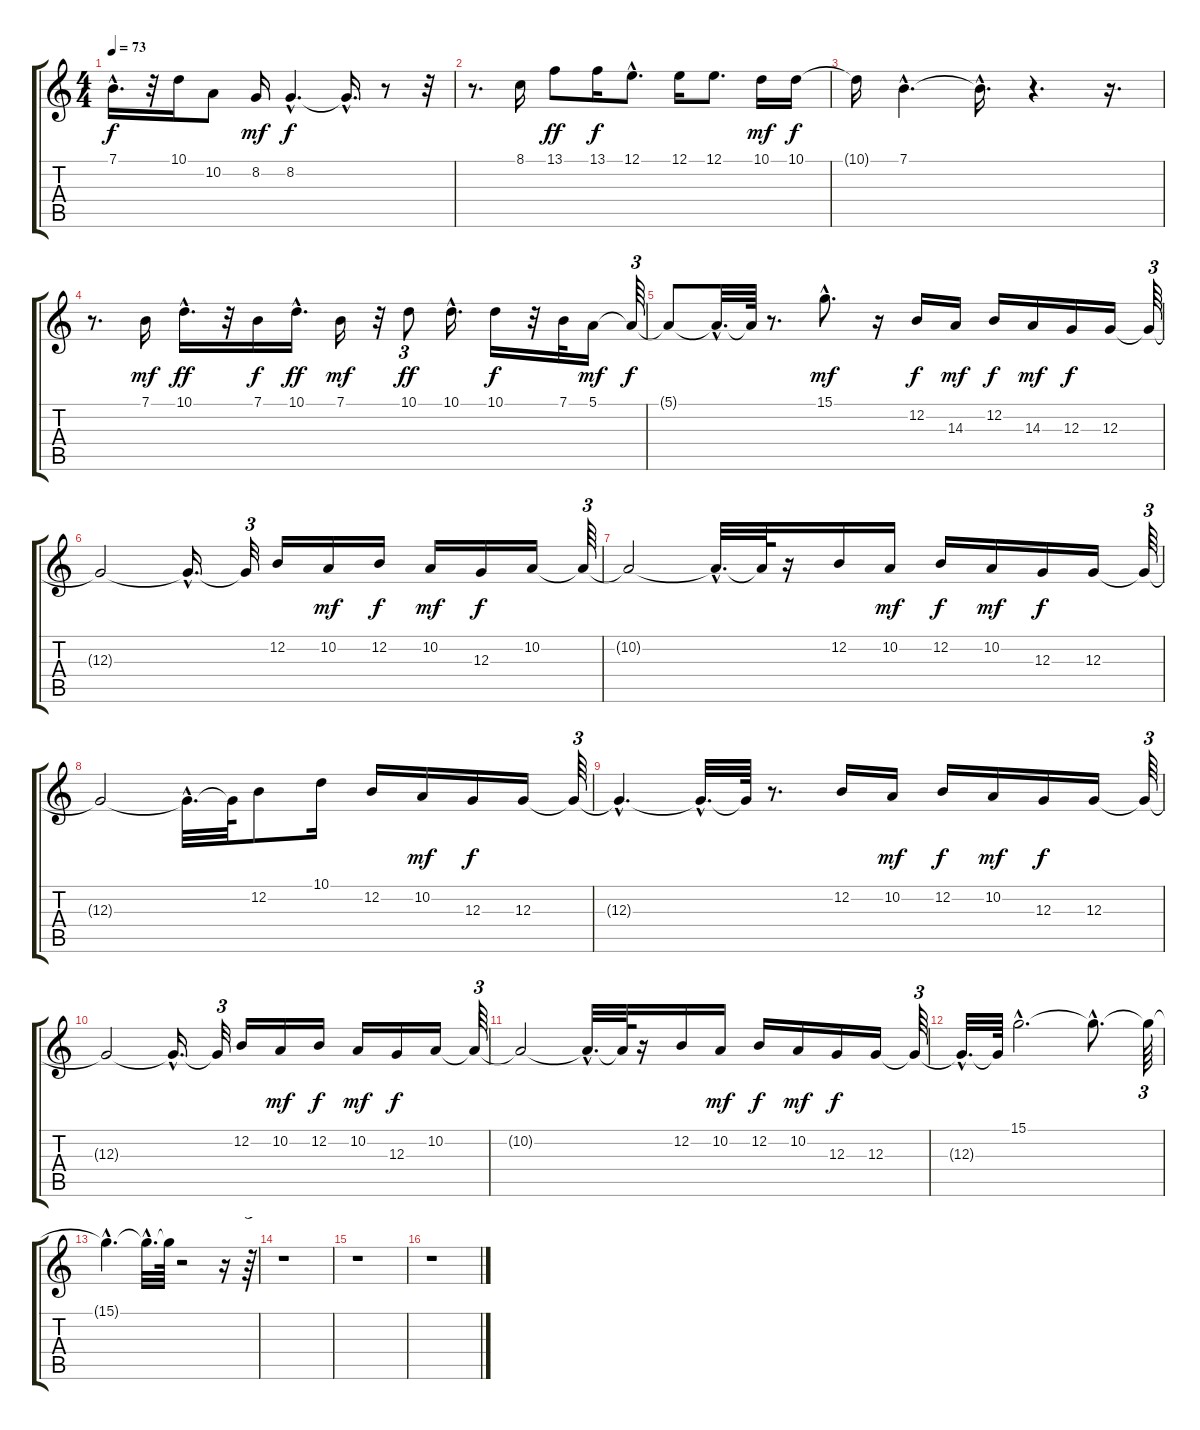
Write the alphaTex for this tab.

\track "" {instrument pad1newage}
\staff {score tabs}
\tuning (E4 B3 G3 D3 A2 E2) {hide}
\ts (4 4)
\tempo 73
\clef g2
\ks c
7.1{hac}.16{d dy f} r.32 10.1.16 10.2.8 8.2.16{dy mf} 8.2{hac}.4{d dy f} 8.2{hac t}.16{d} r.8 r.32 |
r.8{d} 8.1.16 13.1.8{dy ff} 13.1.16{dy f} 12.1{hac}.8{d} 12.1.16 12.1.8{d} 10.1.16{dy mf} 10.1.16{dy f} |
10.1{t}.16 7.1{hac}.4{d} 7.1{hac t}.16{d} r.4{d} r.16{d} |
r.8{d} 7.1.16{dy mf} 10.1{hac}.16{d dy ff} r.32 7.1.16{dy f} 10.1{hac}.16{d dy ff} 7.1.16{dy mf} r.32 10.1.8{tu (3 2) dy ff} 10.1{hac}.16{d} 10.1.16{dy f} r.32 7.1.32 5.1.16{dy mf} 5.1{t}.64{tu (3 2) dy f} |
5.1{t}.8 5.1{hac t}.32{d} 5.1{t}.64 r.8{d} 15.1{hac}.8{d dy mf} r.16 12.2.16{dy f} 14.3.16{dy mf} 12.2.16{dy f} 14.3.16{dy mf} 12.3.16{dy f} 12.3.16 12.3{t}.64{tu (3 2)} |
12.3{t}.2 12.3{hac t}.16{d} 12.3{t}.32{tu (3 2)} 12.2.16 10.2.16{dy mf} 12.2.16{dy f} 10.2.16{dy mf} 12.3.16{dy f} 10.2.16 10.2{t}.64{tu (3 2)} |
10.2{t}.2 10.2{hac t}.32{d} 10.2{t}.64 r.16 12.2.16 10.2.16{dy mf} 12.2.16{dy f} 10.2.16{dy mf} 12.3.16{dy f} 12.3.16 12.3{t}.64{tu (3 2)} |
12.3{t}.2 12.3{hac t}.32{d} 12.3{t}.64 12.2.8 10.1.16 12.2.16 10.2.16{dy mf} 12.3.16{dy f} 12.3.16 12.3{t}.64{tu (3 2)} |
12.3{hac t}.4{d} 12.3{hac t}.32{d} 12.3{t}.64 r.8{d} 12.2.16 10.2.16{dy mf} 12.2.16{dy f} 10.2.16{dy mf} 12.3.16{dy f} 12.3.16 12.3{t}.64{tu (3 2)} |
12.3{t}.2 12.3{hac t}.16{d} 12.3{t}.32{tu (3 2)} 12.2.16 10.2.16{dy mf} 12.2.16{dy f} 10.2.16{dy mf} 12.3.16{dy f} 10.2.16 10.2{t}.64{tu (3 2)} |
10.2{t}.2 10.2{hac t}.32{d} 10.2{t}.64 r.16 12.2.16 10.2.16{dy mf} 12.2.16{dy f} 10.2.16{dy mf} 12.3.16{dy f} 12.3.16 12.3{t}.64{tu (3 2)} |
12.3{hac t}.32{d} 12.3{t}.64 15.1{hac}.2{d} 15.1{hac t}.8{d} 15.1{t}.64{tu (3 2)} |
15.1{hac t}.4{d} 15.1{hac t}.32{d} 15.1{t}.64 r.2 r.16 r.64{tu (3 2)} |
r.1 |
r.1 |
r.1
